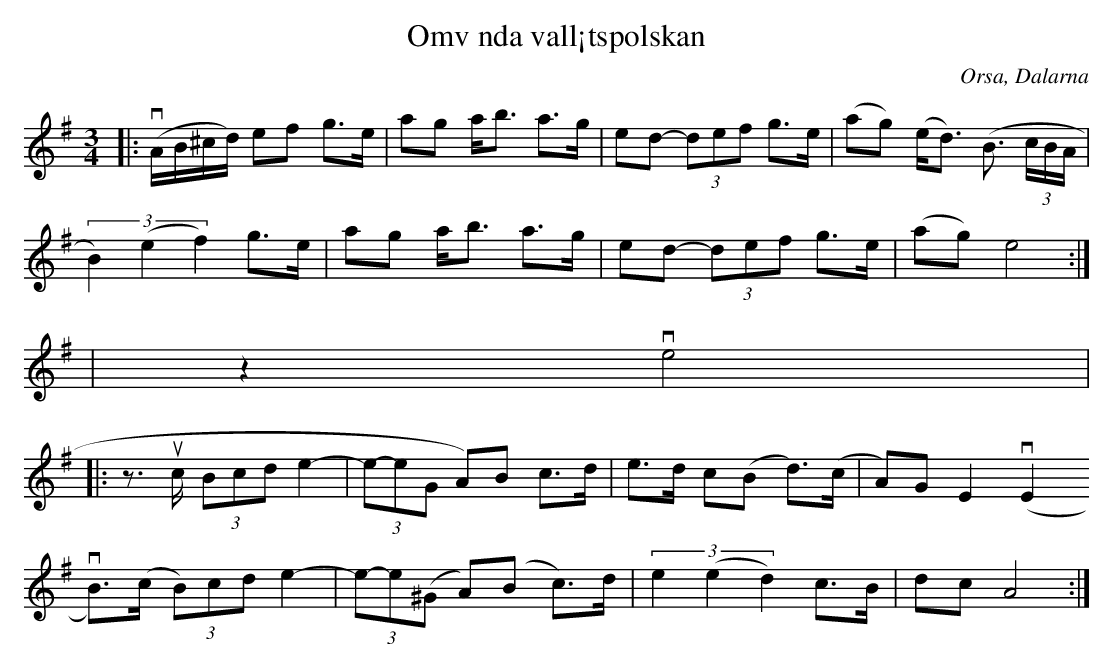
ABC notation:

X:1
T:Omv nda vall¡tspolskan
O:Orsa, Dalarna
M:3/4
L:1/8
K:G
|: v(A/B/^c/d/) ef g>e |ag a<b a>g  |ed- (3def g>e  | (ag) (e<d) (B3/ (3c/B/A/|
(3B2)(e2f2) g>e |ag a<b a>g |ed- (3def g>e | (ag) e4 :|
|z2 ve4 |
|: z>uc- (3Bcd e2- | (3e-e^(G A)B- c>d- | e>d- c(B d)>(c | A)G E2 (vE2
vB)>(c (3B)cd e2- | (3e-e(^G A)(B c)>d | (3e2(e2d2)  c>B  | dc A4 :|
